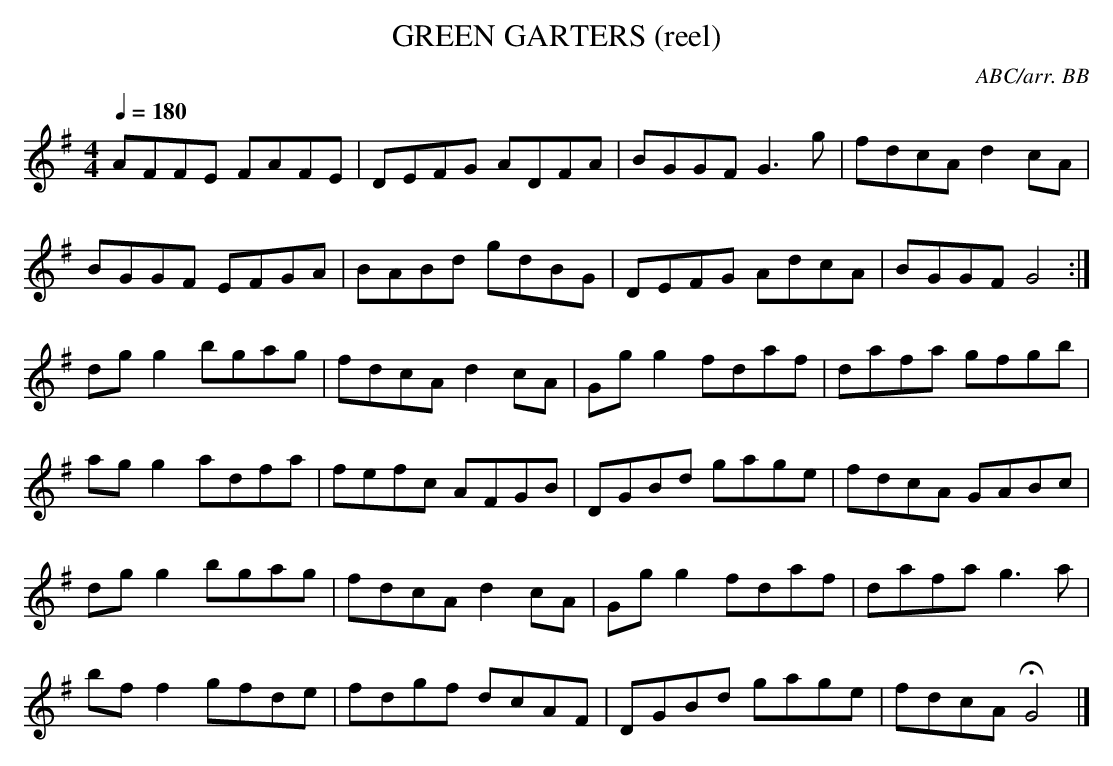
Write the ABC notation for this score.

X:1
T:GREEN GARTERS (reel)
C:ABC/arr. BB
of the same name isn't even close to this one.
Q:1/4=180
L:1/8
M:4/4
K:G
AFFE FAFE|DEFG ADFA|BGGF G3g|fdcA d2cA|
BGGF EFGA|BABd gdBG|DEFG AdcA|BGGF G4:|
dg g2 bgag|fdcA d2 cA|Gg g2 fdaf|dafa gfgb|
ag g2 adfa|fefc AFGB|DGBd gage|fdcA GABc|
dg g2 bgag|fdcA d2 cA|Gg g2 fdaf|dafa g3 a|
bf f2 gfde|fdgf dcAF|DGBd gage|fdcA HG4|]
